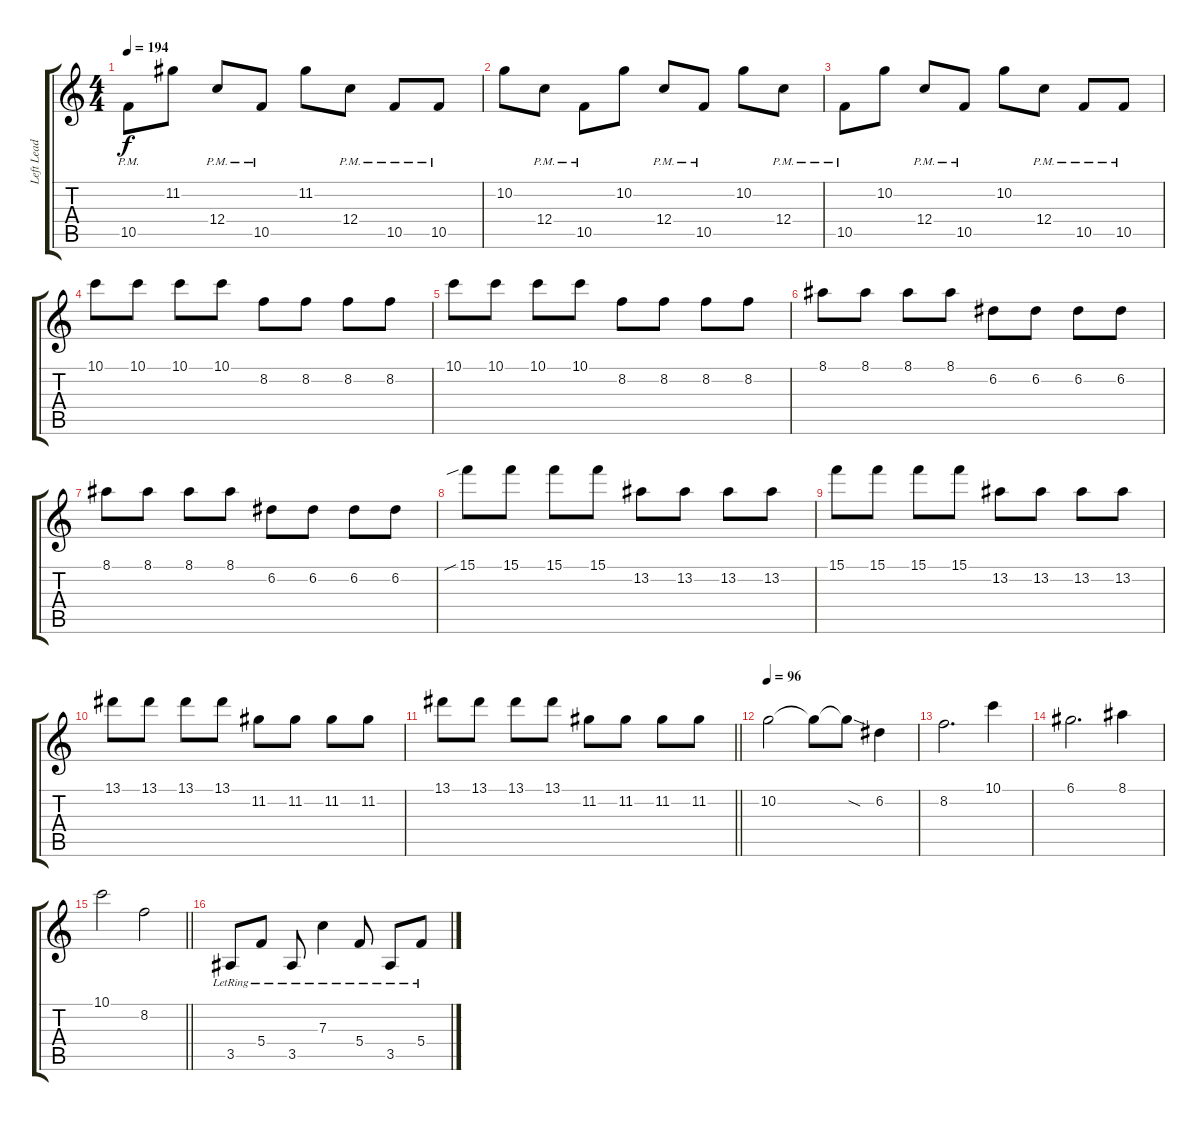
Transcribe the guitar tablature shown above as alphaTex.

\track ("Left Lead" "Left Lead") {instrument distortionguitar}
\staff {score tabs}
\tuning (D4 A3 F3 C3 G2 C2) {hide}
\ts (4 4)
\tempo 194
\clef g2
\ks c
10.5{pm}.8{dy f} 11.2.8 12.4{pm}.8 10.5{pm}.8 11.2.8 12.4{pm}.8 10.5{pm}.8 10.5{pm}.8 |
10.2.8 12.4{pm}.8 10.5{pm}.8 10.2.8 12.4{pm}.8 10.5{pm}.8 10.2.8 12.4{pm}.8 |
10.5{pm}.8 10.2.8 12.4{pm}.8 10.5{pm}.8 10.2.8 12.4{pm}.8 10.5{pm}.8 10.5{pm}.8 |
10.1.8 10.1.8 10.1.8 10.1.8 8.2.8 8.2.8 8.2.8 8.2.8 |
10.1.8 10.1.8 10.1.8 10.1.8 8.2.8 8.2.8 8.2.8 8.2.8 |
8.1.8 8.1.8 8.1.8 8.1.8 6.2.8 6.2.8 6.2.8 6.2.8 |
8.1.8 8.1.8 8.1.8 8.1.8 6.2.8 6.2.8 6.2.8 6.2.8 |
15.1{sib}.8 15.1.8 15.1.8 15.1.8 13.2.8 13.2.8 13.2.8 13.2.8 |
15.1.8 15.1.8 15.1.8 15.1.8 13.2.8 13.2.8 13.2.8 13.2.8 |
13.1.8 13.1.8 13.1.8 13.1.8 11.2.8 11.2.8 11.2.8 11.2.8 |
\barLineRight lightlight
13.1.8 13.1.8 13.1.8 13.1.8 11.2.8 11.2.8 11.2.8 11.2.8 |
\section ("" "")
\tempo 96
10.2.2 10.2{t}.8 10.2{sod t}.8 6.2.4 |
8.2.2{d} 10.1.4 |
6.1.2{d} 8.1.4 |
\barLineRight lightlight
10.1.2 8.2.2 |
\section ("" "")
3.5{lr}.8{instrument acousticguitarsteel} 5.4{lr}.8 3.5{lr}.8 7.3{lr}.4 5.4{lr}.8 3.5{lr}.8 5.4{lr}.8
